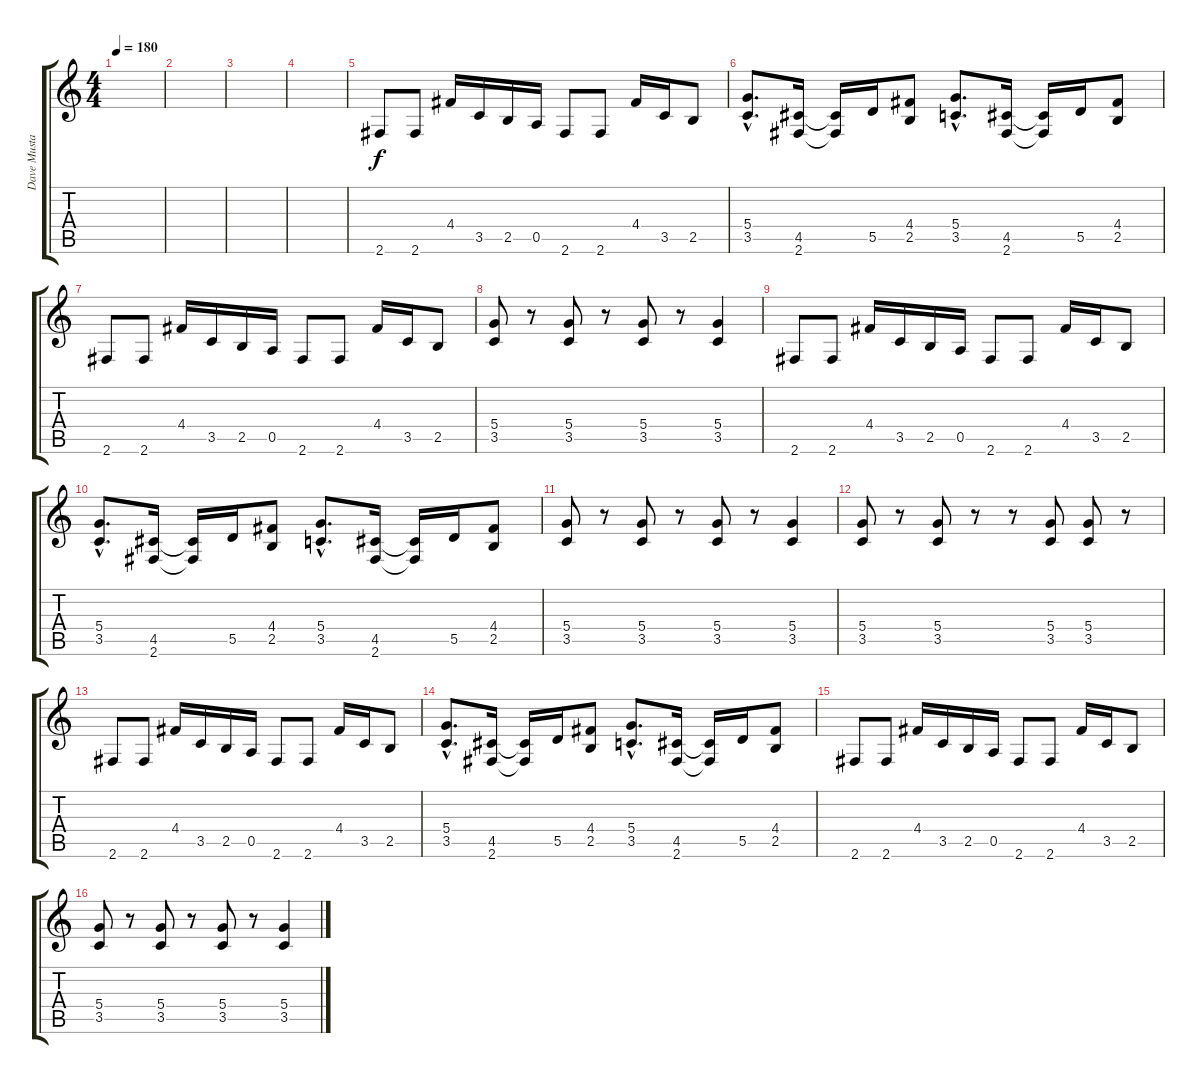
\track ("Dave Mustaine" "Dave Musta") {instrument distortionguitar}
\staff {score tabs}
\tuning (E4 B3 G3 D3 A2 E2) {hide}
\ts (4 4)
\tempo 180
\clef g2
\ks c
|
|
|
|
2.6.8 2.6.8 4.4.16 3.5.16 2.5.16 0.5.16 2.6.8 2.6.8 4.4.16 3.5.16 2.5.8 |
(5.4{hac} 3.5{hac}).8{d} (4.5 2.6).16 (4.5{t} 2.6{t}).16 5.5.16 (4.4 2.5).8 (5.4{hac} 3.5{hac}).8{d} (4.5 2.6).16 (4.5{t} 2.6{t}).16 5.5.16 (4.4 2.5).8 |
2.6.8 2.6.8 4.4.16 3.5.16 2.5.16 0.5.16 2.6.8 2.6.8 4.4.16 3.5.16 2.5.8 |
(5.4 3.5).8 r.8 (5.4 3.5).8 r.8 (5.4 3.5).8 r.8 (5.4 3.5).4 |
2.6.8 2.6.8 4.4.16 3.5.16 2.5.16 0.5.16 2.6.8 2.6.8 4.4.16 3.5.16 2.5.8 |
(5.4{hac} 3.5{hac}).8{d} (4.5 2.6).16 (4.5{t} 2.6{t}).16 5.5.16 (4.4 2.5).8 (5.4{hac} 3.5{hac}).8{d} (4.5 2.6).16 (4.5{t} 2.6{t}).16 5.5.16 (4.4 2.5).8 |
(5.4 3.5).8 r.8 (5.4 3.5).8 r.8 (5.4 3.5).8 r.8 (5.4 3.5).4 |
(5.4 3.5).8 r.8 (5.4 3.5).8 r.8 r.8 (5.4 3.5).8 (5.4 3.5).8 r.8 |
2.6.8 2.6.8 4.4.16 3.5.16 2.5.16 0.5.16 2.6.8 2.6.8 4.4.16 3.5.16 2.5.8 |
(5.4{hac} 3.5{hac}).8{d} (4.5 2.6).16 (4.5{t} 2.6{t}).16 5.5.16 (4.4 2.5).8 (5.4{hac} 3.5{hac}).8{d} (4.5 2.6).16 (4.5{t} 2.6{t}).16 5.5.16 (4.4 2.5).8 |
2.6.8 2.6.8 4.4.16 3.5.16 2.5.16 0.5.16 2.6.8 2.6.8 4.4.16 3.5.16 2.5.8 |
(5.4 3.5).8 r.8 (5.4 3.5).8 r.8 (5.4 3.5).8 r.8 (5.4 3.5).4
